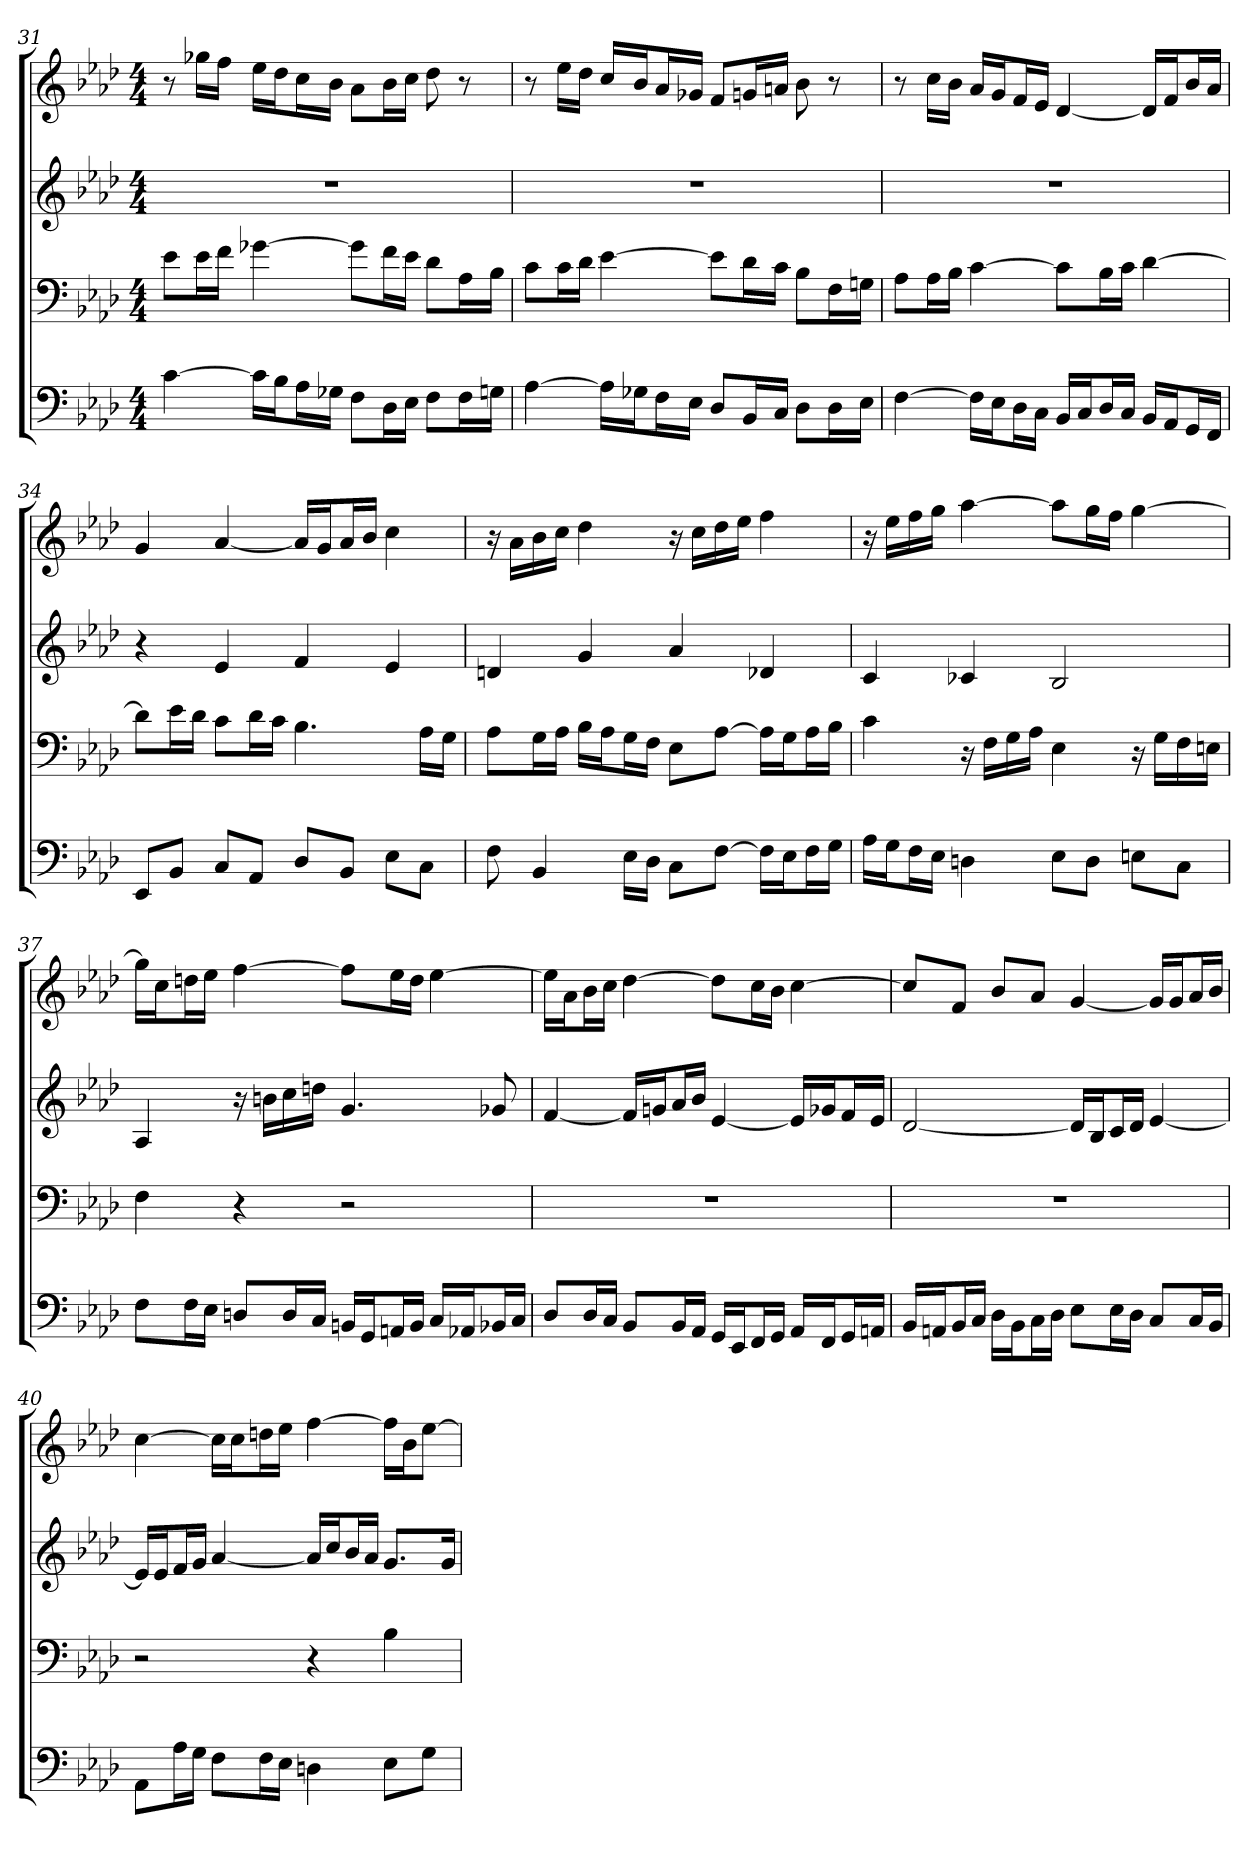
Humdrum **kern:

**kern	**kern	**kern	**kern
*part4	*part3	*part2	*part1
*staff4	*staff3	*staff2	*staff1
*clefF4	*clefF4	*clefG2	*clefG2
*k[b-e-a-d-]	*k[b-e-a-d-]	*k[b-e-a-d-]	*k[b-e-a-d-]
*f:	*f:	*f:	*f:
*M4/4	*M4/4	*M4/4	*M4/4
=31	=31	=31	=31
[4c	8e-\L	1r	8r
.	16e-\L	.	16gg-X\LL
.	16f\JJ	.	16ff\JJ
16c\LL]	[4g-X	.	16ee-\LL
16B-\J	.	.	16dd-\J
16A-\L	.	.	16cc\L
16G-X\JJ	.	.	16b-\JJ
8F\L	8g-\L]	.	8a-\L
16D-\L	16f\L	.	16b-\L
16E-\JJ	16e-\JJ	.	16cc\JJ
8F\L	8d-\L	.	8dd-
16F\L	16A-\L	.	8r
16Gn\JJ	16B-\JJ	.	.
=32	=32	=32	=32
[4A-	8c\L	1r	8r
.	16c\L	.	16ee-\LL
.	16d-\JJ	.	16dd-\JJ
16A-\LL]	[4e-	.	16cc/LL
16G-X\J	.	.	16b-/J
16F\L	.	.	16a-/L
16E-\JJ	.	.	16g-X/JJ
8D-/L	8e-\L]	.	8f/L
16BB-/L	16d-\L	.	16gn/L
16C/JJ	16c\JJ	.	16an/JJ
8D-\L	8B-\L	.	8b-
16D-\L	16F\L	.	8r
16E-\JJ	16Gn\JJ	.	.
=33	=33	=33	=33
[4F	8A-\L	1r	8r
.	16A-\L	.	16cc\LL
.	16B-\JJ	.	16b-\JJ
16F\LL]	[4c	.	16a-/LL
16E-\J	.	.	16g/J
16D-\L	.	.	16f/L
16C\JJ	.	.	16e-/JJ
16BB-/LL	8c\L]	.	[4d-
16C/J	.	.	.
16D-/L	16B-\L	.	.
16C/JJ	16c\JJ	.	.
16BB-/LL	[4d-	.	16d-/LL]
16AA-/J	.	.	16f/J
16GG/L	.	.	16b-/L
16FF/JJ	.	.	16a-/JJ
=34	=34	=34	=34
8EE-/L	8d-\L]	4r	4g
8BB-/J	16e-\L	.	.
.	16d-\JJ	.	.
8C/L	8c\L	4e-	[4a-
8AA-/J	16d-\L	.	.
.	16c\JJ	.	.
8D-/L	4.B-	4f	16a-/LL]
.	.	.	16g/J
8BB-/J	.	.	16a-/L
.	.	.	16b-/JJ
8E-\L	.	4e-	4cc
8C\J	16A-\LL	.	.
.	16G\JJ	.	.
=35	=35	=35	=35
8F	8A-\L	4dn	16r
.	.	.	16a-\LL
4BB-	16G\L	.	16b-\
.	16A-\JJ	.	16cc\JJ
.	16B-\LL	4g	4dd-
.	16A-\J	.	.
16E-\LL	16G\L	.	.
16D-\JJ	16F\JJ	.	.
8C\L	8E-\L	4a-	16r
.	.	.	16cc\LL
[8F\J	[8A-\J	.	16dd-\
.	.	.	16ee-\JJ
16F\LL]	16A-\LL]	4d-X	4ff
16E-\J	16G\J	.	.
16F\L	16A-\L	.	.
16G\JJ	16B-\JJ	.	.
=36	=36	=36	=36
16A-\LL	4c	4c	16r
16G\J	.	.	16ee-\LL
16F\L	.	.	16ff\
16E-\JJ	.	.	16gg\JJ
4Dn	16r	4c-X	[4aa-
.	16F\LL	.	.
.	16G\	.	.
.	16A-\JJ	.	.
8E-\L	4E-	2B-	8aa-\L]
8D\J	.	.	16gg\L
.	.	.	16ff\JJ
8En\L	16r	.	[4gg
.	16G\LL	.	.
8C\J	16F\	.	.
.	16En\JJ	.	.
=37	=37	=37	=37
8F\L	4F	4A-	16gg\LL]
.	.	.	16cc\J
16F\L	.	.	16ddn\L
16E-\JJ	.	.	16ee-\JJ
8Dn/L	4r	16r	[4ff
.	.	16bn\LL	.
16D/L	.	16cc\	.
16C/JJ	.	16ddn\JJ	.
16BBn/LL	2r	4.g	8ff\L]
16GG/J	.	.	.
16AAn/L	.	.	16ee-\L
16BB/JJ	.	.	16dd\JJ
16C/LL	.	.	[4ee-
16AA-X/J	.	.	.
16BB-X/L	.	8g-X	.
16C/JJ	.	.	.
=38	=38	=38	=38
8D-/L	1r	[4f	16ee-\LL]
.	.	.	16a-\J
16D-/L	.	.	16b-\L
16C/JJ	.	.	16cc\JJ
8BB-/L	.	16f/LL]	[4dd-
.	.	16gn/J	.
16BB-/L	.	16a-/L	.
16AA-/JJ	.	16b-/JJ	.
16GG/LL	.	[4e-	8dd-\L]
16EE-/J	.	.	.
16FF/L	.	.	16cc\L
16GG/JJ	.	.	16b-\JJ
16AA-/LL	.	16e-/LL]	[4cc
16FF/J	.	16g-X/J	.
16GG/L	.	16f/L	.
16AAn/JJ	.	16e-/JJ	.
=39	=39	=39	=39
16BB-/LL	1r	[2d-	8cc/L]
16AAn/J	.	.	.
16BB-/L	.	.	8f/J
16C/JJ	.	.	.
16D-\LL	.	.	8b-/L
16BB-\J	.	.	.
16C\L	.	.	8a-/J
16D-\JJ	.	.	.
8E-\L	.	16d-/LL]	[4g
.	.	16B-/J	.
16E-\L	.	16c/L	.
16D-\JJ	.	16d-/JJ	.
8C/L	.	[4e-	16g/LL]
.	.	.	16g/J
16C/L	.	.	16a-/L
16BB-/JJ	.	.	16b-/JJ
=40	=40	=40	=40
8AA-\L	2r	16e-/LL]	[4cc
.	.	16e-/J	.
16A-\L	.	16f/L	.
16G\JJ	.	16g/JJ	.
8F\L	.	[4a-	16cc\LL]
.	.	.	16cc\J
16F\L	.	.	16ddn\L
16E-\JJ	.	.	16ee-\JJ
4Dn	4r	16a-/LL]	[4ff
.	.	16cc/J	.
.	.	16b-/L	.
.	.	16a-/JJ	.
8E-\L	4B-	8.g/L	16ff\LL]
.	.	.	16b-\J
8G\J	.	.	[8ee-\J
.	.	16g/Jk	.
=	=	=	=
*-	*-	*-	*-
